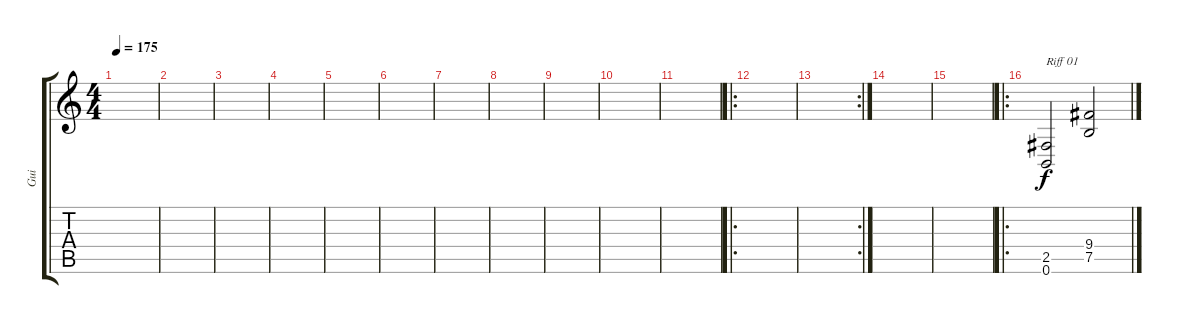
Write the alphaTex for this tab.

\track ("Gui" "Gui") {instrument distortionguitar}
\staff {score tabs}
\tuning (B3 Gb3 D3 A2 E2 B1) {hide}
\ts (4 4)
\tempo 175
\clef g2
\ks c
|
|
|
|
|
|
|
|
|
|
|
\ro
|
\rc 2
|
|
|
\ro
(2.5 0.6).2{txt "Riff 01 "} (9.4 7.5).2
